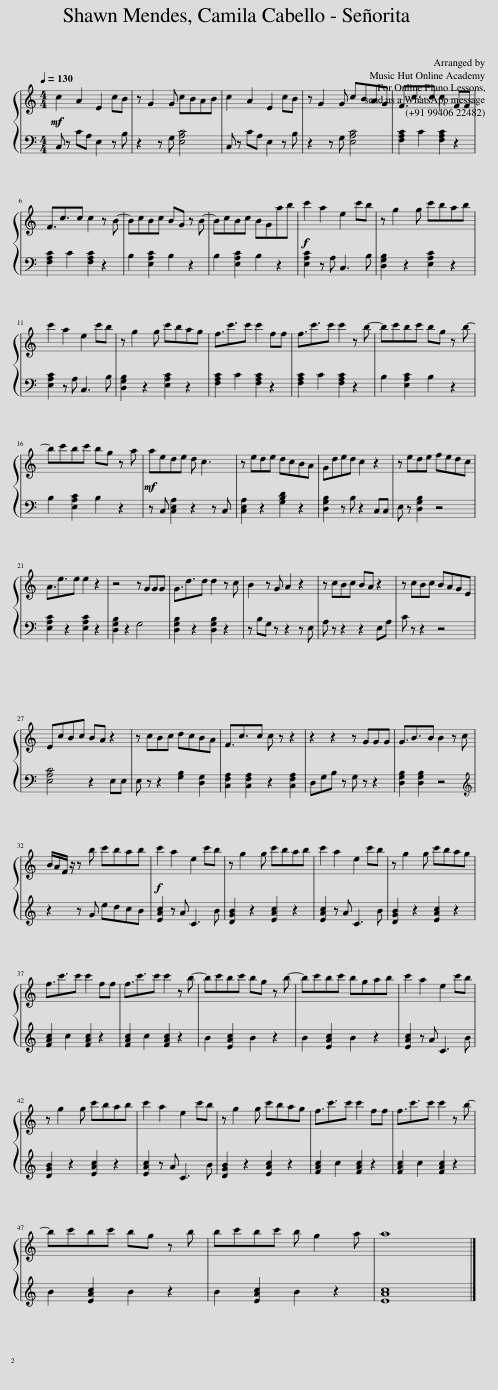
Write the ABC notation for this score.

X:1
%%score { 1 | 2 }
L:1/8
Q:1/4=130
M:4/4
I:linebreak $
K:C
V:1 treble
V:2 bass
V:1
!mf! c2 A2 E2 cB | z G2 G cBAB | c2 A2 E2 cB | z G2 G cBAG | F3/2c3/2c c2 FF |$ %5
 F3/2c3/2c c2 z B- | BcBc BG z B- | BcBc BGab |!f! c'2 a2 e2 c'b | z g2 g c'bab |$ %10
 c'2 a2 e2 c'b | z g2 g c'bag | f3/2c'3/2c' c'2 ff | f3/2c'3/2c' c'2 z b- | bc'bc' bg z b- |$ %15
 bc'bc' bg z a |!mf! aede d c3 | z ede dcBA | Gded c2 z2 | z ede fedc |$ %20
 A3/2e3/2e e2 z2 | z4 z GGG | G3/2d3/2d d2 z c | B2 z G A2 z2 | z cBc BA z2 | %25
 z cBc BAGE |$ EcBc BA z2 | z cBc dcBA | F3/2c3/2c c z z2 | z2 z2 z GGG | %30
 G3/2B3/2B B2 z c |$ B/A/F/ z/ z b c'bab |!f! c'2 a2 e2 c'b | z g2 g c'bab | c'2 a2 e2 c'b | %35
 z g2 g c'bag |$ f3/2c'3/2c' c'2 ff | f3/2c'3/2c' c'2 z b- | bc'bc' bg z b- | bc'bc' bgab | %40
 c'2 a2 e2 c'b |$ z g2 g c'bab | c'2 a2 e2 c'b | z g2 g c'bag | f3/2c'3/2c' c'2 ff | %45
 f3/2c'3/2c' c'2 z b- |$ bc'bc' bg z b | bc'bc' b g2 a | a8 |] %49
V:2
 C, z CA, E,2 z B, | z2 z G, [E,A,C]4 | C, z CA, E,2 z B, | z2 z G, [E,A,C]4 | [F,A,C]2 C2 [F,A,C]2 z2 |$ %5
 [F,A,C]2 C2 [F,A,C]2 z2 | B,2 [E,A,C]2 B,2 z2 | B,2 [E,A,C]2 B,2 z2 | [E,A,C]2 z A, C,3 B, | [D,G,B,]2 z2 [E,A,C]2 z2 |$ %10
 [E,A,C]2 z A, C,3 B, | [D,G,B,]2 z2 [E,A,C]2 z2 | [F,A,C]2 C2 [F,A,C]2 z2 | [F,A,C]2 C2 [F,A,C]2 z2 | B,2 [E,A,C]2 B,2 z2 |$ %15
 B,2 [E,A,C]2 B,2 z2 | z C, [C,E,A,]2 z2 z C, | [C,E,A,]2 z2 [G,B,D]2 z2 | [D,G,B,]2 z B, z2 C,C, | E, z [D,G,B,]2 z4 |$ %20
 [E,A,C]2 z2 [E,A,C]2 z2 | [D,G,B,]2 z2 G,4 | [D,G,B,]2 z2 [D,G,B,]2 z2 | z B,G, z z2 z E, | A, z z2 z2 E,A, | %25
 C z z2 z4 |$ [E,A,C]4 z2 E,E, | E, z z2 [G,B,]2 [D,G,]2 | [C,F,A,]2 [C,F,A,]2 z2 [C,F,A,]2 | D,G,B, z G, z z2 | %30
 [D,G,B,]2 [D,G,B,]2 z4 |$[K:treble] z2 z G edcB | [EAc]2 z A C3 B | [DGB]2 z2 [EAc]2 z2 | [EAc]2 z A C3 B | %35
 [DGB]2 z2 [EAc]2 z2 |$ [FAc]2 c2 [FAc]2 z2 | [FAc]2 c2 [FAc]2 z2 | B2 [EAc]2 B2 z2 | B2 [EAc]2 B2 z2 | %40
 [EAc]2 z A C3 B |$ [DGB]2 z2 [EAc]2 z2 | [EAc]2 z A C3 B | [DGB]2 z2 [EAc]2 z2 | [FAc]2 c2 [FAc]2 z2 | %45
 [FAc]2 c2 [FAc]2 z2 |$ B2 [EAc]2 B2 z2 | B2 [EAc]2 B2 z2 | [EAc]8 |] %49
